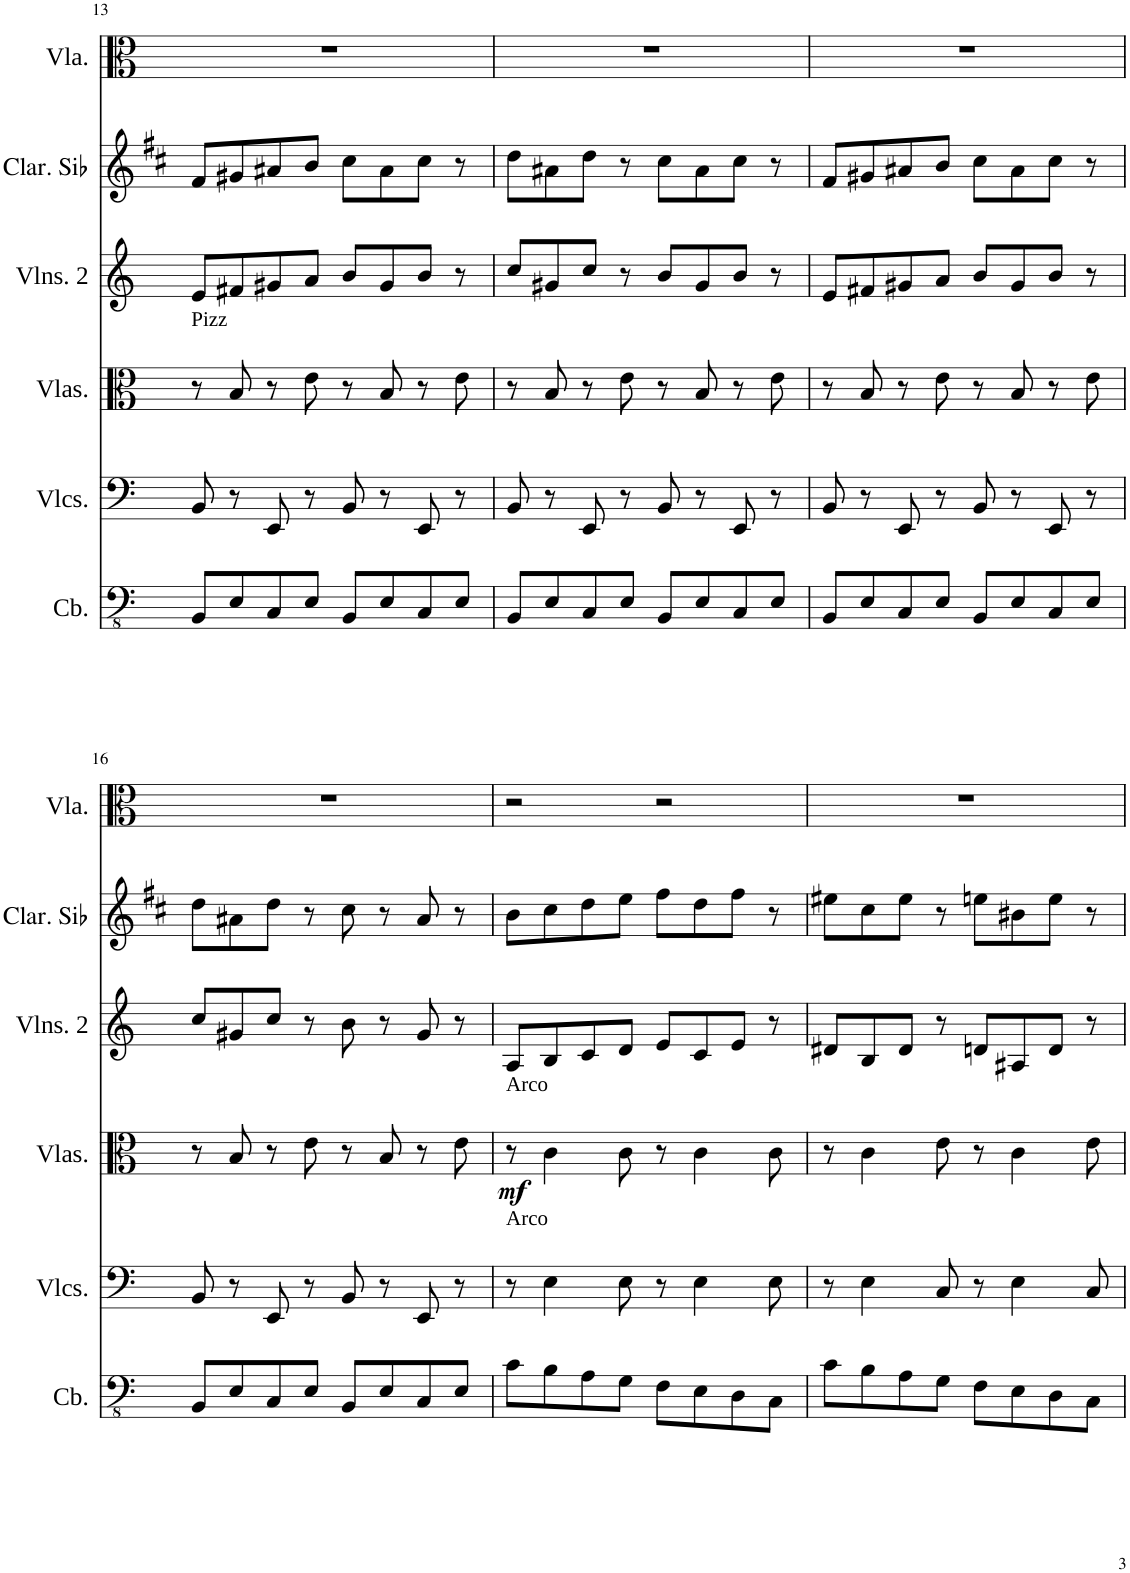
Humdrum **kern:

**kern	**kern	**kern	**dynam	**kern	**kern	**kern
*part6	*part5	*part4	*part4	*part3	*part2	*part1
*staff6	*staff5	*staff4	*staff4	*staff3	*staff2	*staff1
*I"Contrabass	*I"Violoncellos	*I"Violas	*	*I"Violins 2	*I"Clarinette en Sib	*I"Viola
*I'Cb.	*I'Vlcs.	*I'Vlas.	*	*I'Vlns. 2	*I'Clar. Sib	*I'Vla.
!!LO:PB:g=z
*clefFv4	*clefF4	*clefC3	*	*clefG2	*clefG2	*clefC3
*Trd7c12	*	*	*	*	*Trd1c2	*
*k[]	*k[]	*k[]	*	*k[]	*k[f#c#]	*k[]
*M4/4	*M4/4	*M4/4	*	*M4/4	*M4/4	*M4/4
=13	=13	=13	=13	=13	=13	=13
!	!	!LO:TX:a:t=Pizz	!	!	!	!
8BBB/L	8BB/	8r	.	8e/L	8f#/L	1r
8EE/	8r	8B/	.	8f#X/	8g#X/	.
8CC/	8EE/	8r	.	8g#X/	8a#X/	.
8EE/J	8r	8e\	.	8a/J	8b/J	.
8BBB/L	8BB/	8r	.	8b/L	8cc#\L	.
8EE/	8r	8B/	.	8g#/	8a#\	.
8CC/	8EE/	8r	.	8b/J	8cc#\J	.
8EE/J	8r	8e\	.	8r	8r	.
=14	=14	=14	=14	=14	=14	=14
8BBB/L	8BB/	8r	.	8cc/L	8dd\L	1r
8EE/	8r	8B/	.	8g#X/	8a#X\	.
8CC/	8EE/	8r	.	8cc/J	8dd\J	.
8EE/J	8r	8e\	.	8r	8r	.
8BBB/L	8BB/	8r	.	8b/L	8cc#\L	.
8EE/	8r	8B/	.	8g#/	8a#\	.
8CC/	8EE/	8r	.	8b/J	8cc#\J	.
8EE/J	8r	8e\	.	8r	8r	.
=15	=15	=15	=15	=15	=15	=15
8BBB/L	8BB/	8r	.	8e/L	8f#/L	1r
8EE/	8r	8B/	.	8f#X/	8g#X/	.
8CC/	8EE/	8r	.	8g#X/	8a#X/	.
8EE/J	8r	8e\	.	8a/J	8b/J	.
8BBB/L	8BB/	8r	.	8b/L	8cc#\L	.
8EE/	8r	8B/	.	8g#/	8a#\	.
8CC/	8EE/	8r	.	8b/J	8cc#\J	.
8EE/J	8r	8e\	.	8r	8r	.
!!LO:LB:g=z
=16	=16	=16	=16	=16	=16	=16
8BBB/L	8BB/	8r	.	8cc/L	8dd\L	1r
8EE/	8r	8B/	.	8g#X/	8a#X\	.
8CC/	8EE/	8r	.	8cc/J	8dd\J	.
8EE/J	8r	8e\	.	8r	8r	.
8BBB/L	8BB/	8r	.	8b\	8cc#\	.
8EE/	8r	8B/	.	8r	8r	.
8CC/	8EE/	8r	.	8g#/	8a#/	.
8EE/J	8r	8e\	.	8r	8r	.
=17	=17	=17	=17	=17	=17	=17
!	!	!LO:TX:a:t=Arco	!	!	!	!
!	!LO:TX:a:t=Arco	!	!	!	!	!
!	!	!	!LO:DY:b	!	!	!
8C\L	8r	8r	mf	8A/L	8b\L	2r
8BB\	4E\	4c\	.	8B/	8cc#\	.
8AA\	.	.	.	8c/	8dd\	.
8GG\J	8E\	8c\	.	8d/J	8ee\J	.
8FF\L	8r	8r	.	8e/L	8ff#\L	2r
8EE\	4E\	4c\	.	8c/	8dd\	.
8DD\	.	.	.	8e/J	8ff#\J	.
8CC\J	8E\	8c\	.	8r	8r	.
=18	=18	=18	=18	=18	=18	=18
8C\L	8r	8r	.	8d#X/L	8ee#X\L	1r
8BB\	4E\	4c\	.	8B/	8cc#\	.
8AA\	.	.	.	8d#/J	8ee#\J	.
8GG\J	8C/	8e\	.	8r	8r	.
8FF\L	8r	8r	.	8dn/L	8een\L	.
8EE\	4E\	4c\	.	8A#X/	8b#X\	.
8DD\	.	.	.	8d/J	8ee\J	.
8CC\J	8C/	8e\	.	8r	8r	.
=	=	=	=	=	=	=
*-	*-	*-	*-	*-	*-	*-
